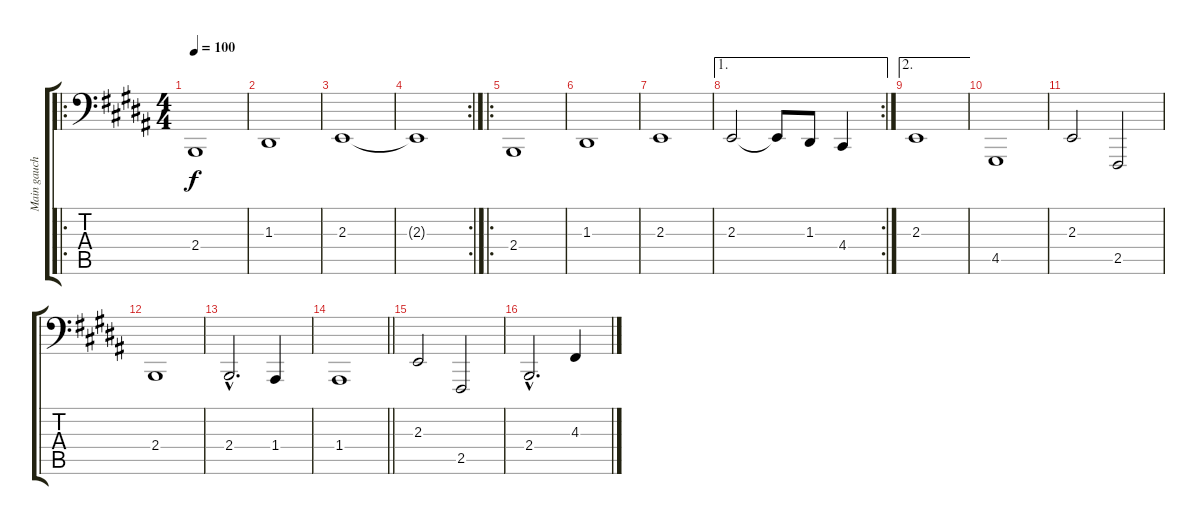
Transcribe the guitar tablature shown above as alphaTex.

\track ("Main gauche piano" "Main gauch") {instrument acousticgrandpiano}
\staff {score tabs}
\tuning (C3 G2 D2 A1 E1 B0) {hide}
\ro
\ts (4 4)
\tempo 100
\clef f4
\ks b
2.4.1{dy f instrument acousticgrandpiano} |
1.3.1 |
2.3.1 |
\rc 2
2.3{t}.1 |
\ro
2.4.1 |
1.3.1 |
2.3.1 |
\ae 1
\rc 2
2.3.2 2.3{t}.8 1.3.8 4.4.4 |
\ae 2
2.3.1 |
4.5.1 |
2.3.2 2.5.2 |
2.4.1 |
2.4{hac}.2{d} 1.4.4 |
\barLineRight lightlight
1.4.1 |
2.3.2 2.5.2 |
2.4{hac}.2{d} 4.3.4
